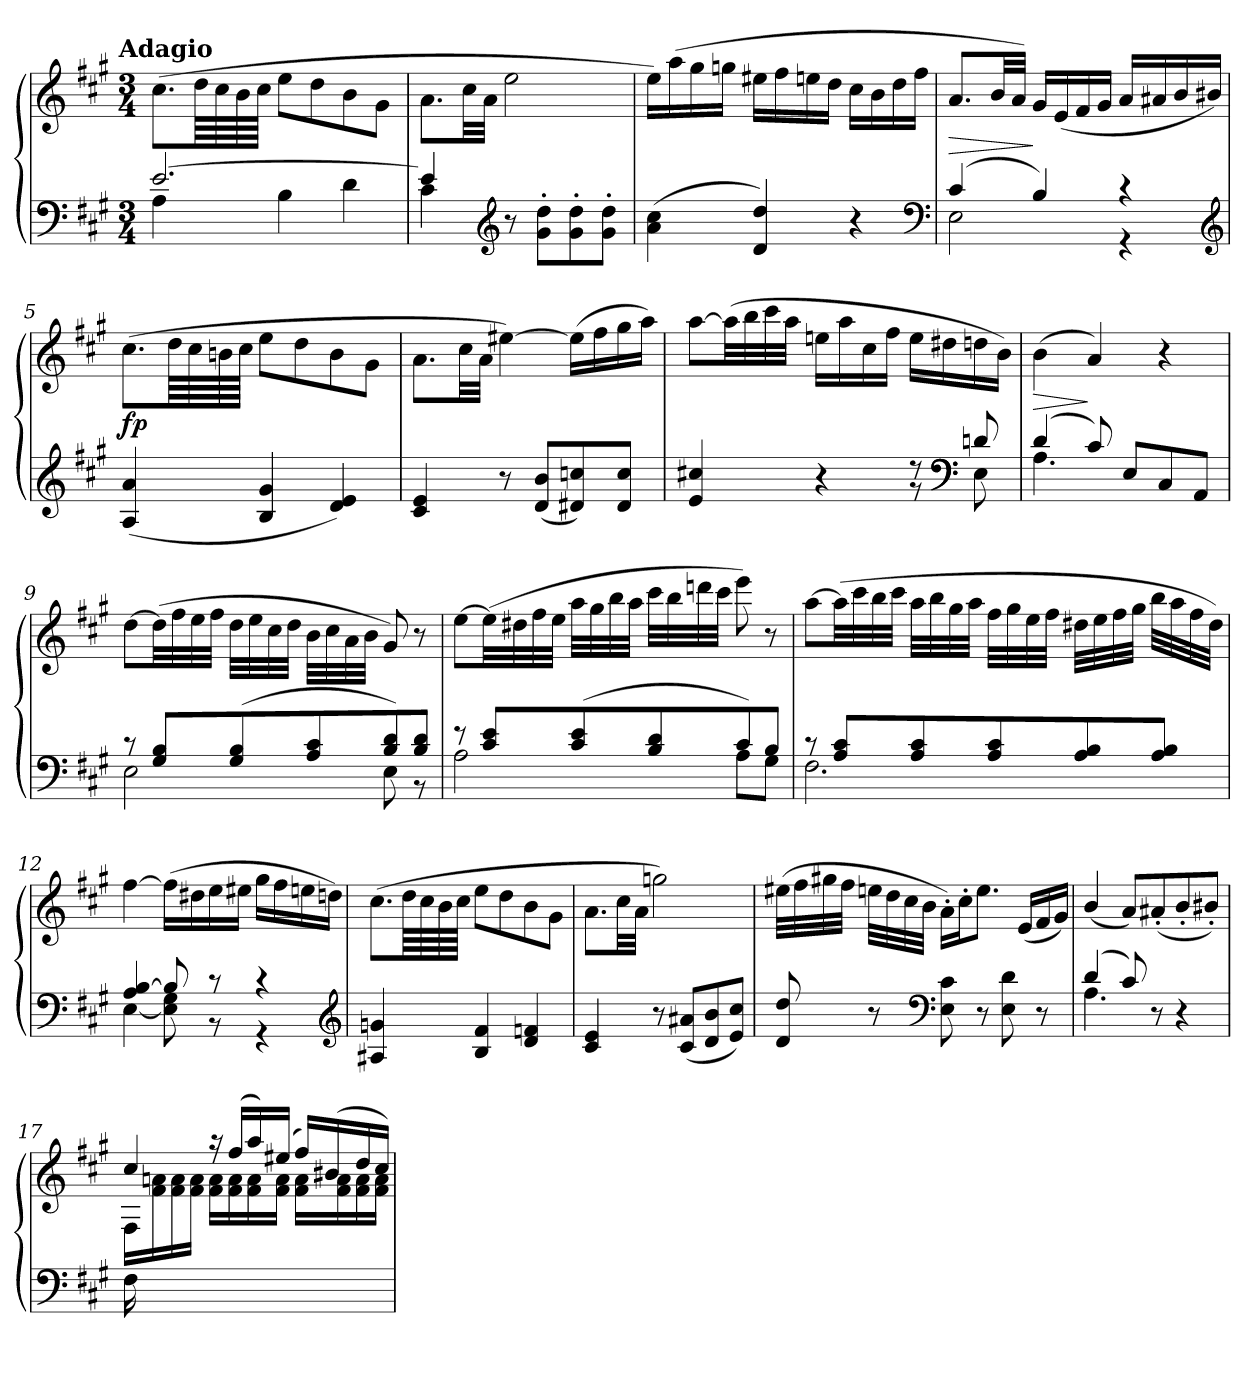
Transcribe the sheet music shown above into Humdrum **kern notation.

**kern	**kern	**dynam
*part1	*part1	*part1
*staff2	*staff1	*staff1/2
*clefF4	*clefG2	*
*k[f#c#g#]	*k[f#c#g#]	*
*A:	*A:	*
!!LO:TX:omd:t=Adagio
*M3/4	*M3/4	*
*MM60	*MM60	*
=1	=1	=1
*^	*	*
[2.e	4A	(8.cc#L	.
.	.	64ddLLL	.
.	.	64cc#	.
.	.	64b	.
.	.	64cc#JJJJ	.
.	4B	8eeL	.
.	.	8dd	.
.	4d	8b	.
.	.	8g#J	.
=2	=2	=2	=2
4e]	4c#	8.a\L	.
.	.	32cc#\LL	.
.	.	32a\JJJ	.
*clefG2	*	*	*
2ryy	8r	2ee	.
.	8g#' 8dd'L	.	.
.	8g#' 8dd'	.	.
.	8g#' 8dd'J	.	.
*v	*v	*	*
=3	=3	=3
(4a 4cc#	16eeLL)	.
.	(16aa	.
.	16gg#	.
.	16ggnJJ	.
4d 4dd)	16ee#XLL	.
.	16ff#	.
.	16een	.
.	16ddJJ	.
4r	16cc#LL	.
.	16b	.
.	16dd	.
.	16ff#JJ	.
*clefF4	*	*
=4	=4	=4
*^	*	*
(4c#	2E	8.aL	>
.	.	32bLL	.
.	.	32aJJJ)	.
4B)	.	16g#LL	]
.	.	(16e	.
.	.	16f#	.
.	.	16g#JJ	.
4r	4r	16aLL	.
.	.	16a#X	.
.	.	16b	.
.	.	16b#XJJ)	.
*v	*v	*	*
*clefG2	*	*
=5	=5	=5
(4A 4a	(8.cc#L	fp
.	64ddLLL	.
.	64cc#	.
.	64bn	.
.	64cc#JJJJ	.
4B 4g#	8eeL	.
.	8dd	.
4d 4e)	8b	.
.	8g#J	.
=6	=6	=6
4c# 4e	8.a\L	.
.	32cc#\LL	.
.	32a\JJJ	.
8r	[4ee#X)	.
(>8d 8bL	.	.
8d#X 8ccn)	(16ee#LL]	.
.	16ff#	.
8d# 8ccJ	16gg#	.
.	16aaJJ)	.
=7	=7	=7
*^	*	*
4e 4cc#X	2ryy	[8aaL	.
.	.	(32aaLL]	.
.	.	32bb	.
.	.	32ccc#	.
.	.	32aaJJJ	.
4r	.	16eenLL	.
.	.	16aa	.
.	.	16cc#	.
.	.	16ff#JJ	.
8r	8r	16eeLL	.
.	.	16dd#X	.
*clefF4	*	*	*
8dn	8E	16ddn	.
.	.	16bJJ)	.
=8	=8	=8	=8
(4d	4.A	(4b	>
8c#)	.	4a)	]
8EL	4.ryy	.	.
8C#	.	4r	.
8AAJ	.	.	.
=9	=9	=9	=9
8rc	2E	[8ddL	.
8G# 8BL	.	(32ddLL]	.
.	.	32ff#	.
.	.	32ee	.
.	.	32ff#JJJ	.
(8G# 8B	.	32ddLLL	.
.	.	32ee	.
.	.	32cc#	.
.	.	32ddJJJ	.
8A 8c#	.	32bLLL	.
.	.	32cc#	.
.	.	32a	.
.	.	32bJJJ	.
8B 8d)	8E	8g#)	.
8B 8dJ	8rBB	8r	.
=10	=10	=10	=10
8r	2A	[8eeL	.
8c# 8eL	.	(32eeLL]	.
.	.	32dd#X	.
.	.	32ff#	.
.	.	32eeJJJ	.
(8c# 8e	.	32aaLLL	.
.	.	32gg#	.
.	.	32bb	.
.	.	32aaJJJ	.
8B 8d	.	32ccc#LLL	.
.	.	32bb	.
.	.	32dddn	.
.	.	32ccc#JJJ	.
8c#)	8AL	8eee)	.
8BJ	8G#J	8r	.
=11	=11	=11	=11
8r	2.F#	[8aaL	.
8A 8c#L	.	(32aaLL]	.
.	.	32ccc#	.
.	.	32bb	.
.	.	32ccc#JJJ	.
8A 8c#	.	32aaLLL	.
.	.	32bb	.
.	.	32gg#	.
.	.	32aaJJJ	.
8A 8c#	.	32ff#LLL	.
.	.	32gg#	.
.	.	32ee	.
.	.	32ff#JJJ	.
8A 8B	.	32dd#XLLL	.
.	.	32ee	.
.	.	32ff#	.
.	.	32gg#JJJ	.
8A 8BJ	.	32bbLLL	.
.	.	32aa	.
.	.	32ff#	.
.	.	32dd#JJJ)	.
=12	=12	=12	=12
4A [4B	[4E	[4ff#	.
8B]	8E] 8G#	(16ff#LL]	.
.	.	16dd#X	.
8r	8r	16ee	.
.	.	16ee#XJJ	.
4r	4r	16gg#LL	.
.	.	16ff#	.
.	.	16een	.
.	.	16ddnJJ)	.
*v	*v	*	*
*clefG2	*	*
=13	=13	=13
4A#X 4gn	(8.cc#L	.
.	64ddLLL	.
.	64cc#	.
.	64b	.
.	64cc#JJJJ	.
4B 4f#	8eeL	.
.	8dd	.
4d 4fn	8b	.
.	8g#J	.
=14	=14	=14
4c# 4e	8.a\L	.
.	32cc#\LL	.
.	32a\JJJ	.
8r	2ggn)	.
(8c# 8a#XL	.	.
8d 8b	.	.
8e 8cc#J)	.	.
=15	=15	=15
8d 8dd	(32ee#XLLL	.
.	32ff#	.
.	32gg#X	.
.	32ff#JJJ	.
8r	32eenLLL	.
.	32dd	.
.	32cc#	.
.	32bJJJ	.
*clefF4	*	*
8E 8c#	16a'LL)	.
.	16cc#'J	.
8r	8.eeJ	.
8E 8d	.	.
.	(16eLL	.
8r	16f#	.
.	16g#JJ)	.
=16	=16	=16
*^	*	*
(4d	4.A	(4b/	.
8c#)	.	8aL)	.
4.ryy	8r	(8a#X'	.
.	4r	8b'	.
.	.	8b#X'J)	.
*v	*v	*	*
=17	=17	=17
*	*^	*
16F#	4cc#	16F#/LL	.
8.ryy	.	16f#\ 16an\	.
.	.	16f#\ 16a\	.
.	.	16f#\ 16a\JJ	.
2ryy	16r	16f# 16aLL	.
.	(16ff#LL	16f# 16a	.
.	16aa)	16f# 16a	.
.	(16ee#XJJ	16f# 16aJJ	.
.	16ff#LL)	16f# 16aLL	.
.	(16b#X	16f# 16a	.
.	16dd	16f# 16a	.
.	16cc#JJ)	16f# 16aJJ	.
*	*v	*v	*
=	=	=
*-	*-	*-
